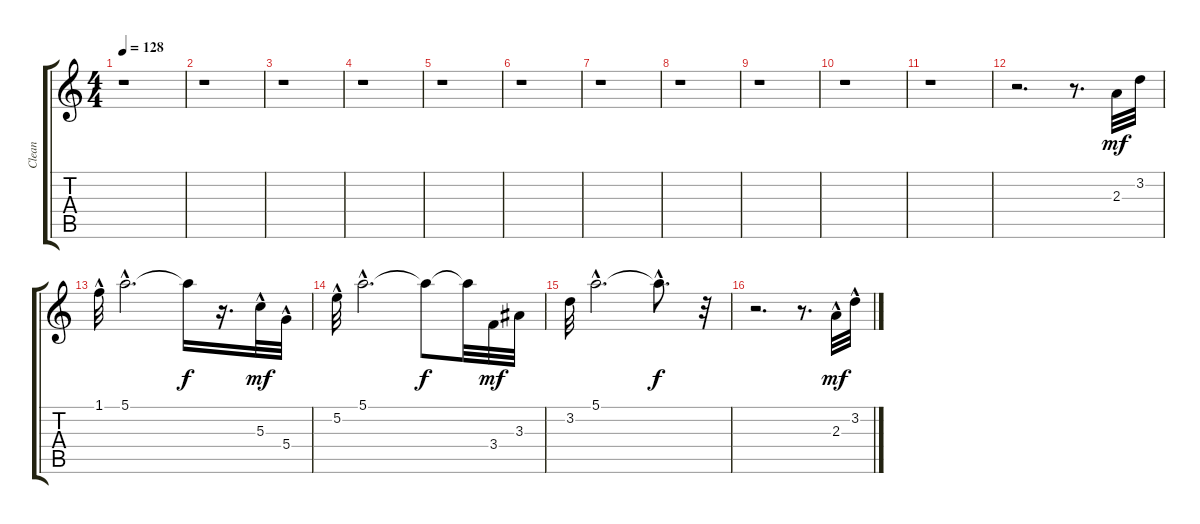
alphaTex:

\track ("Clean" "Clean") {instrument electricguitarclean}
\staff {score tabs}
\tuning (E4 B3 G3 D3 A2 E2) {hide}
\ts (4 4)
\tempo 128
\clef g2
\ks c
r.1{dy f} |
r.1 |
r.1 |
r.1 |
r.1 |
r.1 |
r.1 |
r.1 |
r.1 |
r.1 |
r.1 |
r.2{d} r.8{d} 2.3.32{dy mf} 3.2.32 |
1.1{hac}.32 5.1{hac}.2{d} 5.1{t}.16{dy f} r.16{d} 5.3{hac}.32{dy mf} 5.4{hac}.32 |
5.2{hac}.32 5.1{hac}.2{d} 5.1{t}.8{dy f} 5.1{t}.32 3.4.32{dy mf} 3.3.32 |
3.2.32 5.1{hac}.2{d} 5.1{hac t}.8{d dy f} r.32 |
r.2{d} r.8{d} 2.3{hac}.32{dy mf} 3.2{hac}.32
